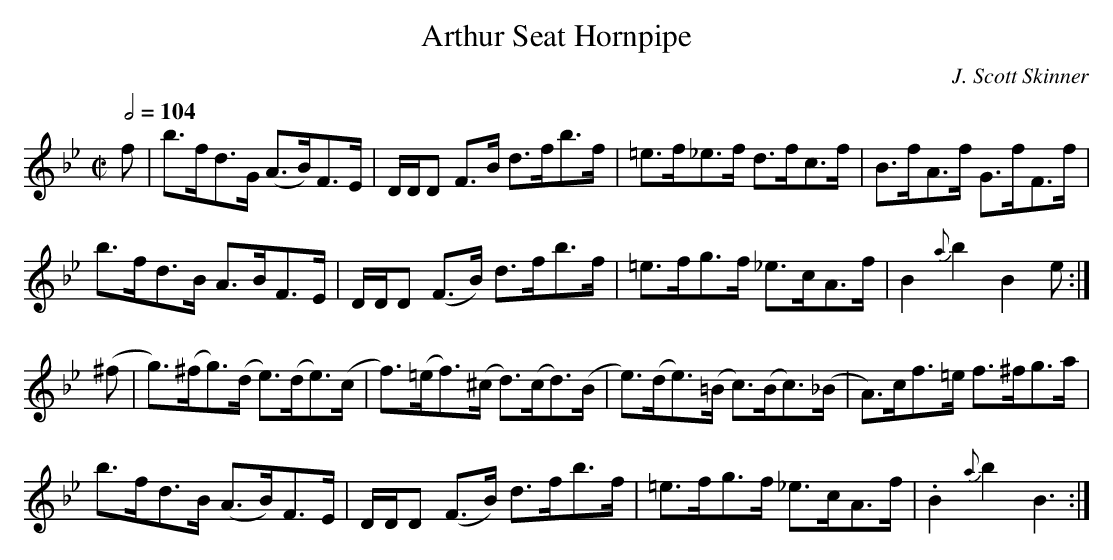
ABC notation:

X:1
T:Arthur Seat Hornpipe
C:J. Scott Skinner
M:C|
L:1/8
Q:1/2=104
K:Bb
f|b>fd>G (A>B)F>E|D/D/D  F>B  d>fb>f|=e>f_e>f d>fc>f|B>fA>f  G>fF>f|
  b>fd>B  A>BF>E |D/D/D (F>B) d>fb>f|=e>fg>f _e>cA>f|B2{a}b2 B2e  :|
(^f|g>)(^fg>)(d e>)(de>)(c|f>)(=ef>)(^c d>)(cd>)(B| e>)(de>)(=B c>)(Bc>)(_B| A>)cf>=e f>^fg>a|
    b>fd>B     (A>B)F>E   |D/D/D (F>B)  d>fb>f    |=e>fg>f     _e>cA>f     |.B2{a}b2  B3    :|
